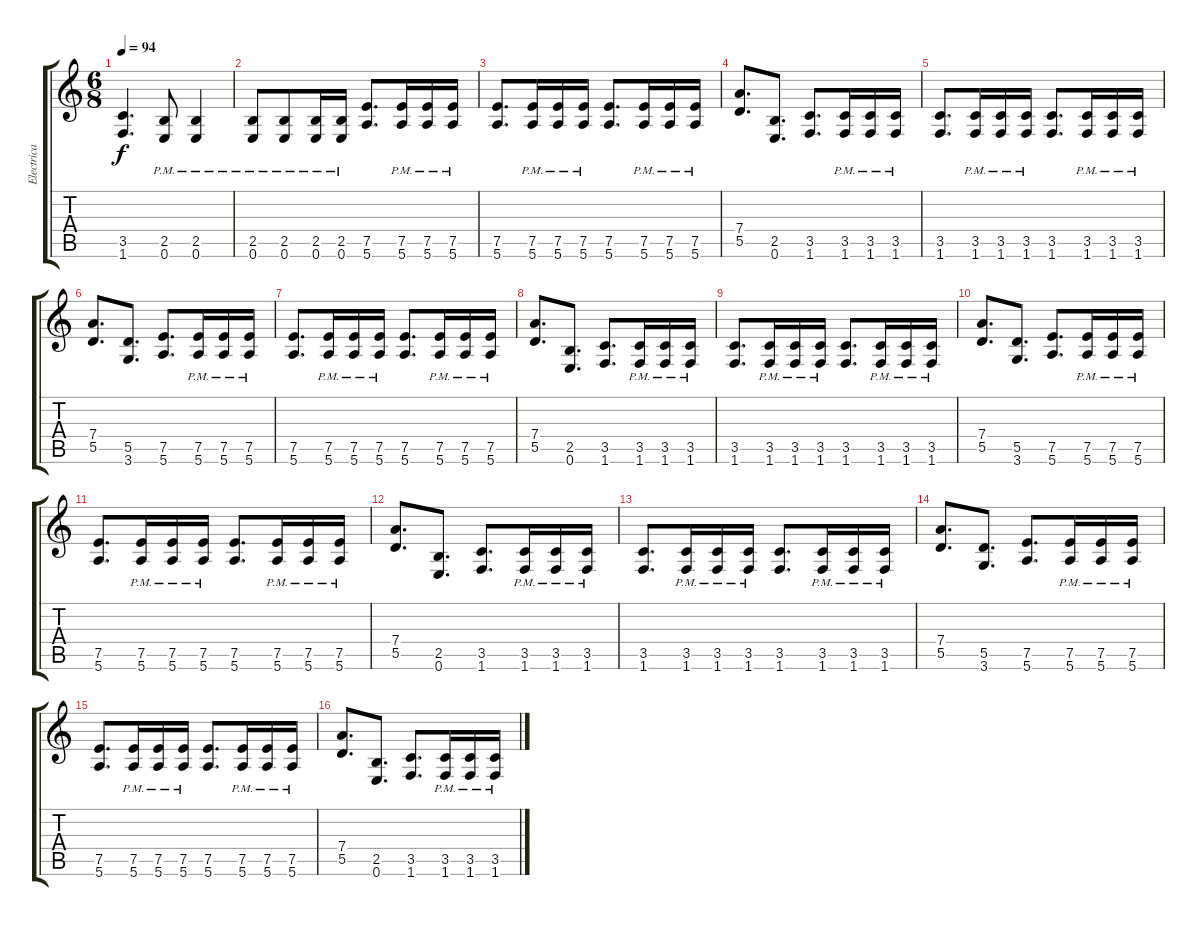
\track ("Electrica 3" "Electrica ") {instrument overdrivenguitar}
\staff {score tabs}
\tuning (E4 B3 G3 D3 A2 E2) {hide}
\ts (6 8)
\tempo 94
\clef g2
\ks c
(3.5{t} 1.6{t}).4{d dy f} (2.5{pm} 0.6{pm}).8 (2.5{pm} 0.6{pm}).4 |
(2.5{pm} 0.6{pm}).8 (2.5{pm} 0.6{pm}).8 (2.5{pm} 0.6{pm}).16 (2.5{pm} 0.6{pm}).16 (7.5 5.6).8{d} (7.5{pm} 5.6{pm}).16 (7.5{pm} 5.6{pm}).16 (7.5{pm} 5.6{pm}).16 |
(7.5 5.6).8{d} (7.5{pm} 5.6{pm}).16 (7.5{pm} 5.6{pm}).16 (7.5{pm} 5.6{pm}).16 (7.5 5.6).8{d} (7.5{pm} 5.6{pm}).16 (7.5{pm} 5.6{pm}).16 (7.5{pm} 5.6{pm}).16 |
(7.4 5.5).8{d} (2.5 0.6).8{d} (3.5 1.6).8{d} (3.5{pm} 1.6{pm}).16 (3.5{pm} 1.6{pm}).16 (3.5{pm} 1.6{pm}).16 |
(3.5 1.6).8{d} (3.5{pm} 1.6{pm}).16 (3.5{pm} 1.6{pm}).16 (3.5{pm} 1.6{pm}).16 (3.5 1.6).8{d} (3.5{pm} 1.6{pm}).16 (3.5{pm} 1.6{pm}).16 (3.5{pm} 1.6{pm}).16 |
(7.4 5.5).8{d} (5.5 3.6).8{d} (7.5 5.6).8{d} (7.5{pm} 5.6{pm}).16 (7.5{pm} 5.6{pm}).16 (7.5{pm} 5.6{pm}).16 |
(7.5 5.6).8{d} (7.5{pm} 5.6{pm}).16 (7.5{pm} 5.6{pm}).16 (7.5{pm} 5.6{pm}).16 (7.5 5.6).8{d} (7.5{pm} 5.6{pm}).16 (7.5{pm} 5.6{pm}).16 (7.5{pm} 5.6{pm}).16 |
(7.4 5.5).8{d} (2.5 0.6).8{d} (3.5 1.6).8{d} (3.5{pm} 1.6{pm}).16 (3.5{pm} 1.6{pm}).16 (3.5{pm} 1.6{pm}).16 |
(3.5 1.6).8{d} (3.5{pm} 1.6{pm}).16 (3.5{pm} 1.6{pm}).16 (3.5{pm} 1.6{pm}).16 (3.5 1.6).8{d} (3.5{pm} 1.6{pm}).16 (3.5{pm} 1.6{pm}).16 (3.5{pm} 1.6{pm}).16 |
(7.4 5.5).8{d} (5.5 3.6).8{d} (7.5 5.6).8{d} (7.5{pm} 5.6{pm}).16 (7.5{pm} 5.6{pm}).16 (7.5{pm} 5.6{pm}).16 |
(7.5 5.6).8{d} (7.5{pm} 5.6{pm}).16 (7.5{pm} 5.6{pm}).16 (7.5{pm} 5.6{pm}).16 (7.5 5.6).8{d} (7.5{pm} 5.6{pm}).16 (7.5{pm} 5.6{pm}).16 (7.5{pm} 5.6{pm}).16 |
(7.4 5.5).8{d} (2.5 0.6).8{d} (3.5 1.6).8{d} (3.5{pm} 1.6{pm}).16 (3.5{pm} 1.6{pm}).16 (3.5{pm} 1.6{pm}).16 |
(3.5 1.6).8{d} (3.5{pm} 1.6{pm}).16 (3.5{pm} 1.6{pm}).16 (3.5{pm} 1.6{pm}).16 (3.5 1.6).8{d} (3.5{pm} 1.6{pm}).16 (3.5{pm} 1.6{pm}).16 (3.5{pm} 1.6{pm}).16 |
(7.4 5.5).8{d} (5.5 3.6).8{d} (7.5 5.6).8{d} (7.5{pm} 5.6{pm}).16 (7.5{pm} 5.6{pm}).16 (7.5{pm} 5.6{pm}).16 |
(7.5 5.6).8{d} (7.5{pm} 5.6{pm}).16 (7.5{pm} 5.6{pm}).16 (7.5{pm} 5.6{pm}).16 (7.5 5.6).8{d} (7.5{pm} 5.6{pm}).16 (7.5{pm} 5.6{pm}).16 (7.5{pm} 5.6{pm}).16 |
(7.4 5.5).8{d} (2.5 0.6).8{d} (3.5 1.6).8{d} (3.5{pm} 1.6{pm}).16 (3.5{pm} 1.6{pm}).16 (3.5{pm} 1.6{pm}).16
